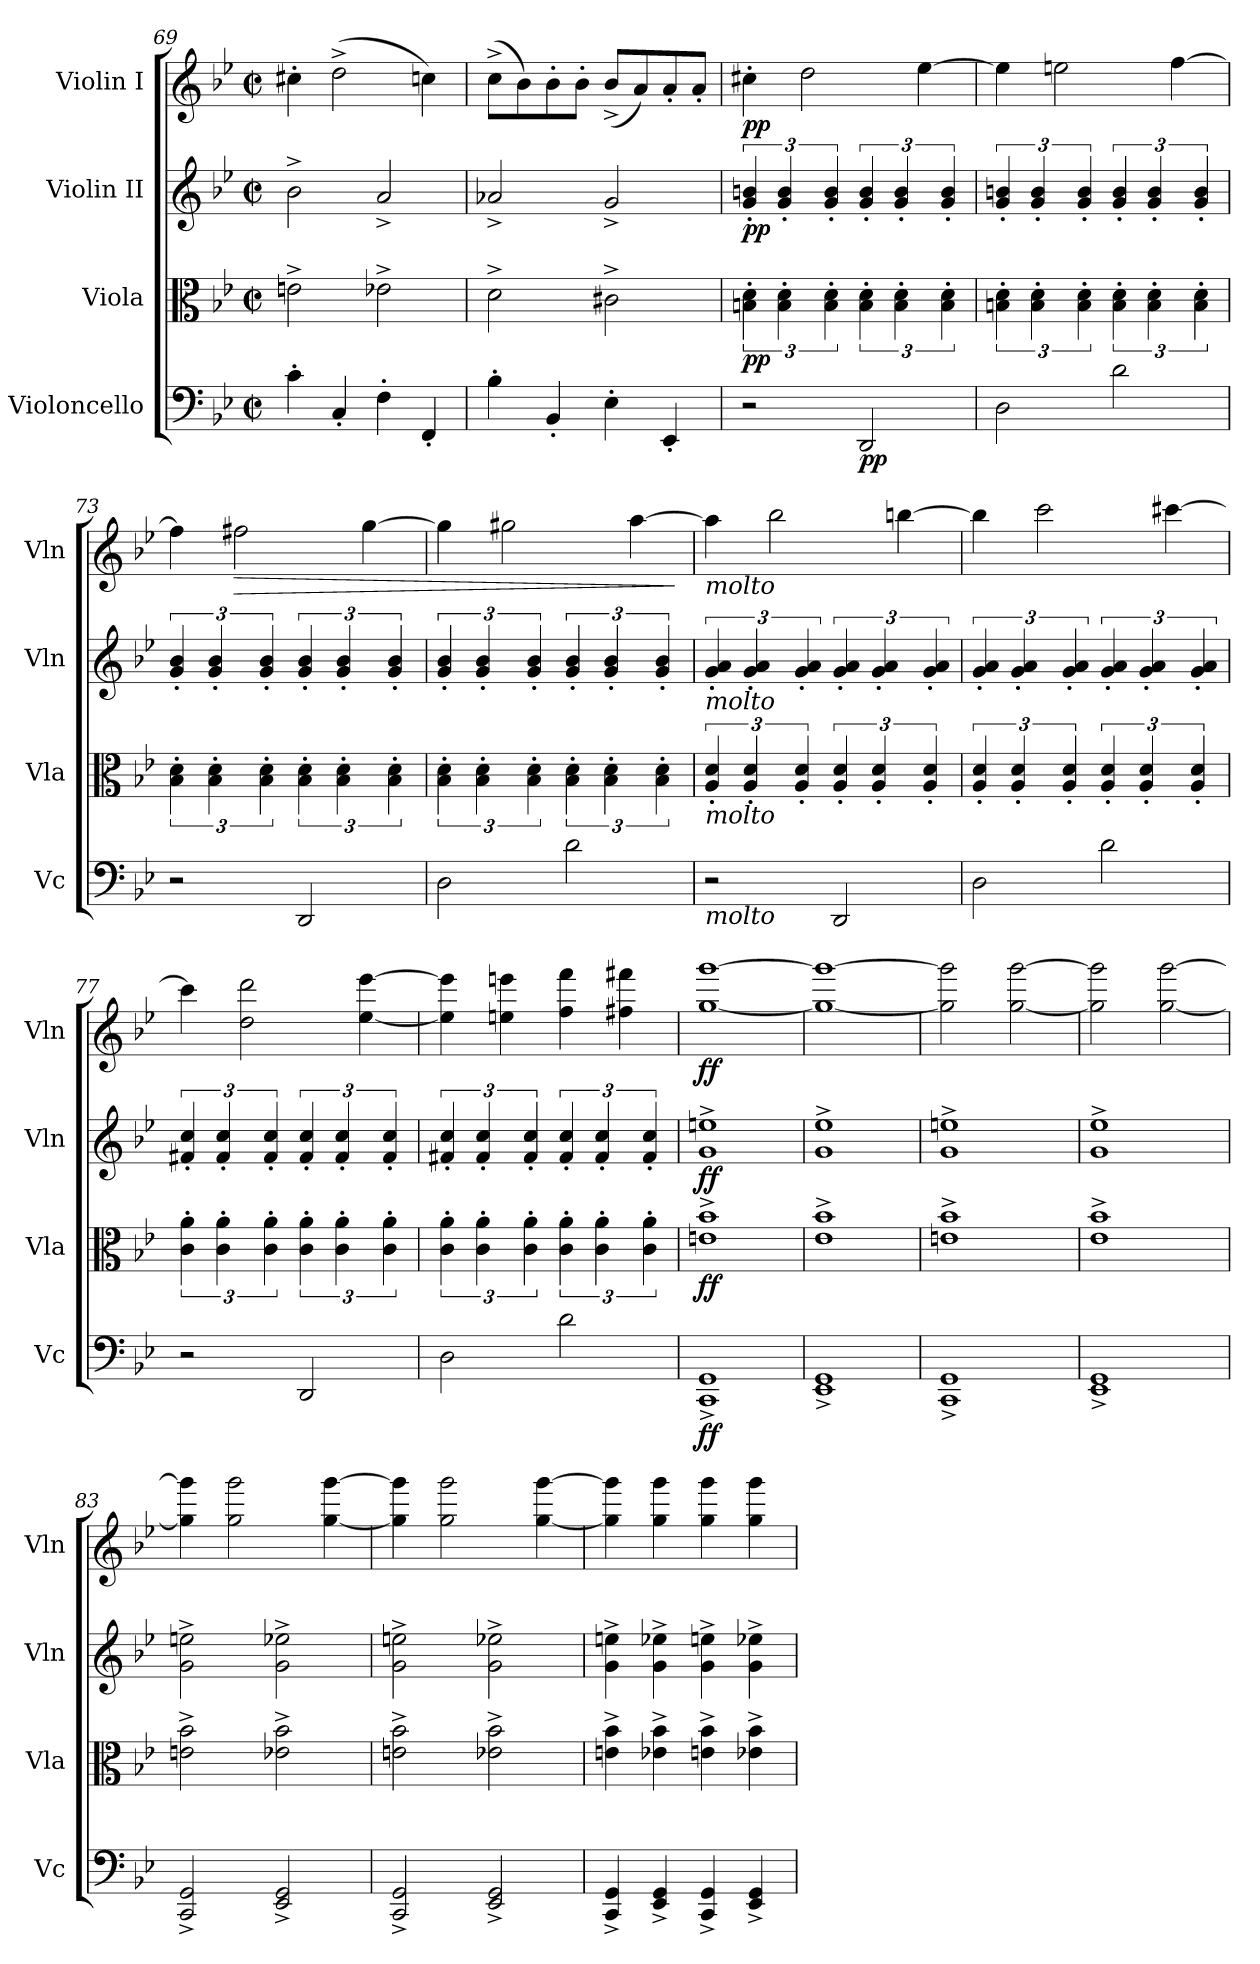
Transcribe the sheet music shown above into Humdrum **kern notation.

**kern	**dynam	**kern	**dynam	**kern	**dynam	**kern	**dynam
*part4	*part4	*part3	*part3	*part2	*part2	*part1	*part1
*staff4	*staff4	*staff3	*staff3	*staff2	*staff2	*staff1	*staff1
*I"Violoncello	*	*I"Viola	*	*I"Violin II	*	*I"Violin I	*
*I'Vc	*	*I'Vla	*	*I'Vln	*	*I'Vln	*
*clefF4	*	*clefC3	*	*clefG2	*	*clefG2	*
*k[b-e-]	*	*k[b-e-]	*	*k[b-e-]	*	*k[b-e-]	*
*M2/2	*	*M2/2	*	*M2/2	*	*M2/2	*
*met(c|)	*	*met(c|)	*	*met(c|)	*	*met(c|)	*
=69	=69	=69	=69	=69	=69	=69	=69
4c'\	.	2en^\	.	2b-^\	.	4cc#X'\	.
4C'/	.	.	.	.	.	(>2dd^\	.
4F'\	.	2e-X^\	.	2a^/	.	.	.
4FF'/	.	.	.	.	.	4ccn\)	.
!!LO:PB:g=z
=70	=70	=70	=70	=70	=70	=70	=70
4B-'\	.	2d^\	.	2a-X^/	.	(>8cc^\L	.
.	.	.	.	.	.	8b-\)	.
4BB-'/	.	.	.	.	.	8b-'\	.
.	.	.	.	.	.	8b-'\J	.
4E-'\	.	2c#X^\	.	2g^/	.	(<8b-^/L	.
.	.	.	.	.	.	8a/)	.
4EE-'/	.	.	.	.	.	8a'/	.
.	.	.	.	.	.	8a'/J	.
=71	=71	=71	=71	=71	=71	=71	=71
!	!	!	!LO:DY:b	!	!LO:DY:b	!	!LO:DY:b
2r	.	6Bn\' 6d\'	pp	6g/' 6bn/'	pp	4cc#X'\	pp
.	.	6B\' 6d\'	.	6g/' 6b/'	.	.	.
.	.	.	.	.	.	2dd\	.
.	.	6B\' 6d\'	.	6g/' 6b/'	.	.	.
!	!LO:DY:b	!	!	!	!	!	!
2DD/	pp	6B\' 6d\'	.	6g/' 6b/'	.	.	.
.	.	6B\' 6d\'	.	6g/' 6b/'	.	.	.
.	.	.	.	.	.	[4ee-\	.
.	.	6B\' 6d\'	.	6g/' 6b/'	.	.	.
=72	=72	=72	=72	=72	=72	=72	=72
2D\	.	6Bn\' 6d\'	.	6g/' 6bn/'	.	4ee-\]	.
.	.	6B\' 6d\'	.	6g/' 6b/'	.	.	.
.	.	.	.	.	.	2een\	.
.	.	6B\' 6d\'	.	6g/' 6b/'	.	.	.
2d\	.	6B\' 6d\'	.	6g/' 6b/'	.	.	.
.	.	6B\' 6d\'	.	6g/' 6b/'	.	.	.
.	.	.	.	.	.	[4ff\	.
.	.	6B\' 6d\'	.	6g/' 6b/'	.	.	.
=73	=73	=73	=73	=73	=73	=73	=73
2r	.	6B-\' 6d\'	.	6g/' 6b-/'	.	4ff\]	.
.	.	6B-\' 6d\'	.	6g/' 6b-/'	.	.	.
!	!	!	!	!	!	!	!LO:HP:b
.	.	.	.	.	.	2ff#X\	>
.	.	6B-\' 6d\'	.	6g/' 6b-/'	.	.	.
2DD/	.	6B-\' 6d\'	.	6g/' 6b-/'	.	.	.
.	.	6B-\' 6d\'	.	6g/' 6b-/'	.	.	.
.	.	.	.	.	.	[4gg\	.
.	.	6B-\' 6d\'	.	6g/' 6b-/'	.	.	.
=74	=74	=74	=74	=74	=74	=74	=74
2D\	.	6B-\' 6d\'	.	6g/' 6b-/'	.	4gg\]	.
.	.	6B-\' 6d\'	.	6g/' 6b-/'	.	.	.
.	.	.	.	.	.	2gg#X\	.
.	.	6B-\' 6d\'	.	6g/' 6b-/'	.	.	.
2d\	.	6B-\' 6d\'	.	6g/' 6b-/'	.	.	.
.	.	6B-\' 6d\'	.	6g/' 6b-/'	.	.	.
.	.	.	.	.	.	[4aa\	.
.	.	6B-\' 6d\'	.	6g/' 6b-/'	.	.	.
.	.	.	.	.	.	.	]
!!LO:LB:g=z
=75	=75	=75	=75	=75	=75	=75	=75
!	!	!	!	!	!	!LO:TX:b:i:t=molto	!
!	!	!	!	!LO:TX:b:i:t=molto	!	!	!
!	!	!LO:TX:b:i:t=molto	!	!	!	!	!
!LO:TX:b:i:t=molto	!	!	!	!	!	!	!
2r	.	6A/' 6d/'	.	6g/' 6a/'	.	4aa\]	.
.	.	6A/' 6d/'	.	6g/' 6a/'	.	.	.
.	.	.	.	.	.	2bb-\	.
.	.	6A/' 6d/'	.	6g/' 6a/'	.	.	.
2DD/	.	6A/' 6d/'	.	6g/' 6a/'	.	.	.
.	.	6A/' 6d/'	.	6g/' 6a/'	.	.	.
.	.	.	.	.	.	[4bbn\	.
.	.	6A/' 6d/'	.	6g/' 6a/'	.	.	.
=76	=76	=76	=76	=76	=76	=76	=76
2D\	.	6A/' 6d/'	.	6g/' 6a/'	.	4bb\]	.
.	.	6A/' 6d/'	.	6g/' 6a/'	.	.	.
.	.	.	.	.	.	2ccc\	.
.	.	6A/' 6d/'	.	6g/' 6a/'	.	.	.
2d\	.	6A/' 6d/'	.	6g/' 6a/'	.	.	.
.	.	6A/' 6d/'	.	6g/' 6a/'	.	.	.
.	.	.	.	.	.	[4ccc#X\	.
.	.	6A/' 6d/'	.	6g/' 6a/'	.	.	.
=77	=77	=77	=77	=77	=77	=77	=77
2r	.	6c\' 6a\'	.	6f#X/' 6cc/'	.	4ccc#\]	.
.	.	6c\' 6a\'	.	6f#/' 6cc/'	.	.	.
.	.	.	.	.	.	2dd\ 2ddd\	.
.	.	6c\' 6a\'	.	6f#/' 6cc/'	.	.	.
2DD/	.	6c\' 6a\'	.	6f#/' 6cc/'	.	.	.
.	.	6c\' 6a\'	.	6f#/' 6cc/'	.	.	.
.	.	.	.	.	.	[4ee-\ [4eee-\	.
.	.	6c\' 6a\'	.	6f#/' 6cc/'	.	.	.
=78	=78	=78	=78	=78	=78	=78	=78
2D\	.	6c\' 6a\'	.	6f#X/' 6cc/'	.	4ee-\] 4eee-\]	.
.	.	6c\' 6a\'	.	6f#/' 6cc/'	.	.	.
.	.	.	.	.	.	4een\ 4eeen\	.
.	.	6c\' 6a\'	.	6f#/' 6cc/'	.	.	.
2d\	.	6c\' 6a\'	.	6f#/' 6cc/'	.	4ff\ 4fff\	.
.	.	6c\' 6a\'	.	6f#/' 6cc/'	.	.	.
.	.	.	.	.	.	4ff#X\ 4fff#X\	.
.	.	6c\' 6a\'	.	6f#/' 6cc/'	.	.	.
=79	=79	=79	=79	=79	=79	=79	=79
!	!LO:DY:b	!	!LO:DY:b	!	!LO:DY:b	!	!LO:DY:b
1CC^ 1GG^	ff	1en^ 1b-^	ff	1g^ 1een^	ff	[1gg [1ggg	ff
=80	=80	=80	=80	=80	=80	=80	=80
1EE-^ 1GG^	.	1e-^ 1b-^	.	1g^ 1ee-^	.	1gg_ 1ggg_	.
!!LO:PB:g=z
=81	=81	=81	=81	=81	=81	=81	=81
1CC^ 1GG^	.	1en^ 1b-^	.	1g^ 1een^	.	2gg\] 2ggg\]	.
.	.	.	.	.	.	[2gg\ [2ggg\	.
=82	=82	=82	=82	=82	=82	=82	=82
1EE-^ 1GG^	.	1e-^ 1b-^	.	1g^ 1ee-^	.	2gg\] 2ggg\]	.
.	.	.	.	.	.	[2gg\ [2ggg\	.
=83	=83	=83	=83	=83	=83	=83	=83
2CC/^ 2GG/^	.	2en\^ 2b-\^	.	2g\^ 2een\^	.	4gg\] 4ggg\]	.
.	.	.	.	.	.	2gg\ 2ggg\	.
2EE-/^ 2GG/^	.	2e-X\^ 2b-\^	.	2g\^ 2ee-X\^	.	.	.
.	.	.	.	.	.	[4gg\ [4ggg\	.
=84	=84	=84	=84	=84	=84	=84	=84
2CC/^ 2GG/^	.	2en\^ 2b-\^	.	2g\^ 2een\^	.	4gg\] 4ggg\]	.
.	.	.	.	.	.	2gg\ 2ggg\	.
2EE-/^ 2GG/^	.	2e-X\^ 2b-\^	.	2g\^ 2ee-X\^	.	.	.
.	.	.	.	.	.	[4gg\ [4ggg\	.
=85	=85	=85	=85	=85	=85	=85	=85
4CC/^ 4GG/^	.	4en\^ 4b-\^	.	4g\^ 4een\^	.	4gg\] 4ggg\]	.
4EE-/^ 4GG/^	.	4e-X\^ 4b-\^	.	4g\^ 4ee-X\^	.	4gg\ 4ggg\	.
4CC/^ 4GG/^	.	4en\^ 4b-\^	.	4g\^ 4een\^	.	4gg\ 4ggg\	.
4EE-/^ 4GG/^	.	4e-X\^ 4b-\^	.	4g\^ 4ee-X\^	.	4gg\ 4ggg\	.
=	=	=	=	=	=	=	=
*-	*-	*-	*-	*-	*-	*-	*-
